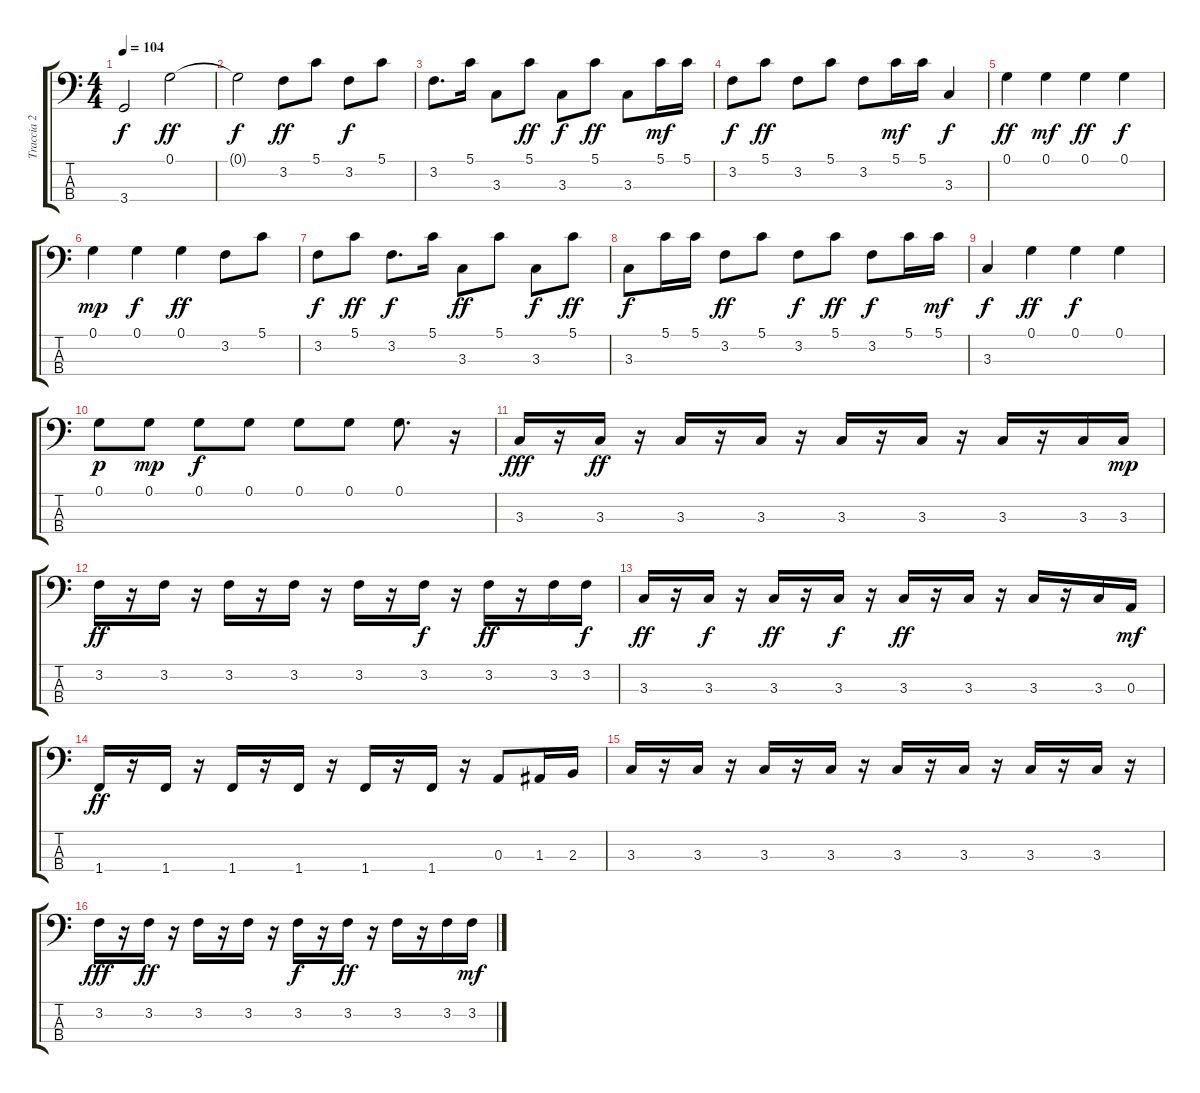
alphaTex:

\track ("Traccia 2" "Traccia 2") {instrument electricbassfinger}
\staff {score tabs}
\tuning (G2 D2 A1 E1) {hide}
\ts (4 4)
\tempo 104
\clef f4
\ks c
3.4{t}.2{dy f} 0.1.2{dy ff} |
0.1{t}.2{dy f} 3.2.8{dy ff} 5.1.8 3.2.8{dy f} 5.1.8 |
3.2.8{d} 5.1.16 3.3.8 5.1.8{dy ff} 3.3.8{dy f} 5.1.8{dy ff} 3.3.8 5.1.16{dy mf} 5.1.16 |
3.2.8{dy f} 5.1.8{dy ff} 3.2.8 5.1.8 3.2.8 5.1.16{dy mf} 5.1.16 3.3.4{dy f} |
0.1.4{dy ff} 0.1.4{dy mf} 0.1.4{dy ff} 0.1.4{dy f} |
0.1.4{dy mp} 0.1.4{dy f} 0.1.4{dy ff} 3.2.8 5.1.8 |
3.2.8{dy f} 5.1.8{dy ff} 3.2.8{d dy f} 5.1.16 3.3.8{dy ff} 5.1.8 3.3.8{dy f} 5.1.8{dy ff} |
3.3.8{dy f} 5.1.16 5.1.16 3.2.8{dy ff} 5.1.8 3.2.8{dy f} 5.1.8{dy ff} 3.2.8{dy f} 5.1.16 5.1.16{dy mf} |
3.3.4{dy f} 0.1.4{dy ff} 0.1.4{dy f} 0.1.4 |
0.1.8{dy p} 0.1.8{dy mp} 0.1.8{dy f} 0.1.8 0.1.8 0.1.8 0.1.8{d} r.16 |
3.3.16{dy fff} r.16 3.3.16{dy ff} r.16 3.3.16 r.16 3.3.16 r.16 3.3.16 r.16 3.3.16 r.16 3.3.16 r.16 3.3.16 3.3.16{dy mp} |
3.2.16{dy ff} r.16 3.2.16 r.16 3.2.16 r.16 3.2.16 r.16 3.2.16 r.16 3.2.16{dy f} r.16 3.2.16{dy ff} r.16 3.2.16 3.2.16{dy f} |
3.3.16{dy ff} r.16 3.3.16{dy f} r.16 3.3.16{dy ff} r.16 3.3.16{dy f} r.16 3.3.16{dy ff} r.16 3.3.16 r.16 3.3.16 r.16 3.3.16 0.3.16{dy mf} |
1.4.16{dy ff} r.16 1.4.16 r.16 1.4.16 r.16 1.4.16 r.16 1.4.16 r.16 1.4.16 r.16 0.3.8 1.3.16 2.3.16 |
3.3.16 r.16 3.3.16 r.16 3.3.16 r.16 3.3.16 r.16 3.3.16 r.16 3.3.16 r.16 3.3.16 r.16 3.3.16 r.16 |
3.2.16{dy fff} r.16 3.2.16{dy ff} r.16 3.2.16 r.16 3.2.16 r.16 3.2.16{dy f} r.16 3.2.16{dy ff} r.16 3.2.16 r.16 3.2.16 3.2.16{dy mf}
